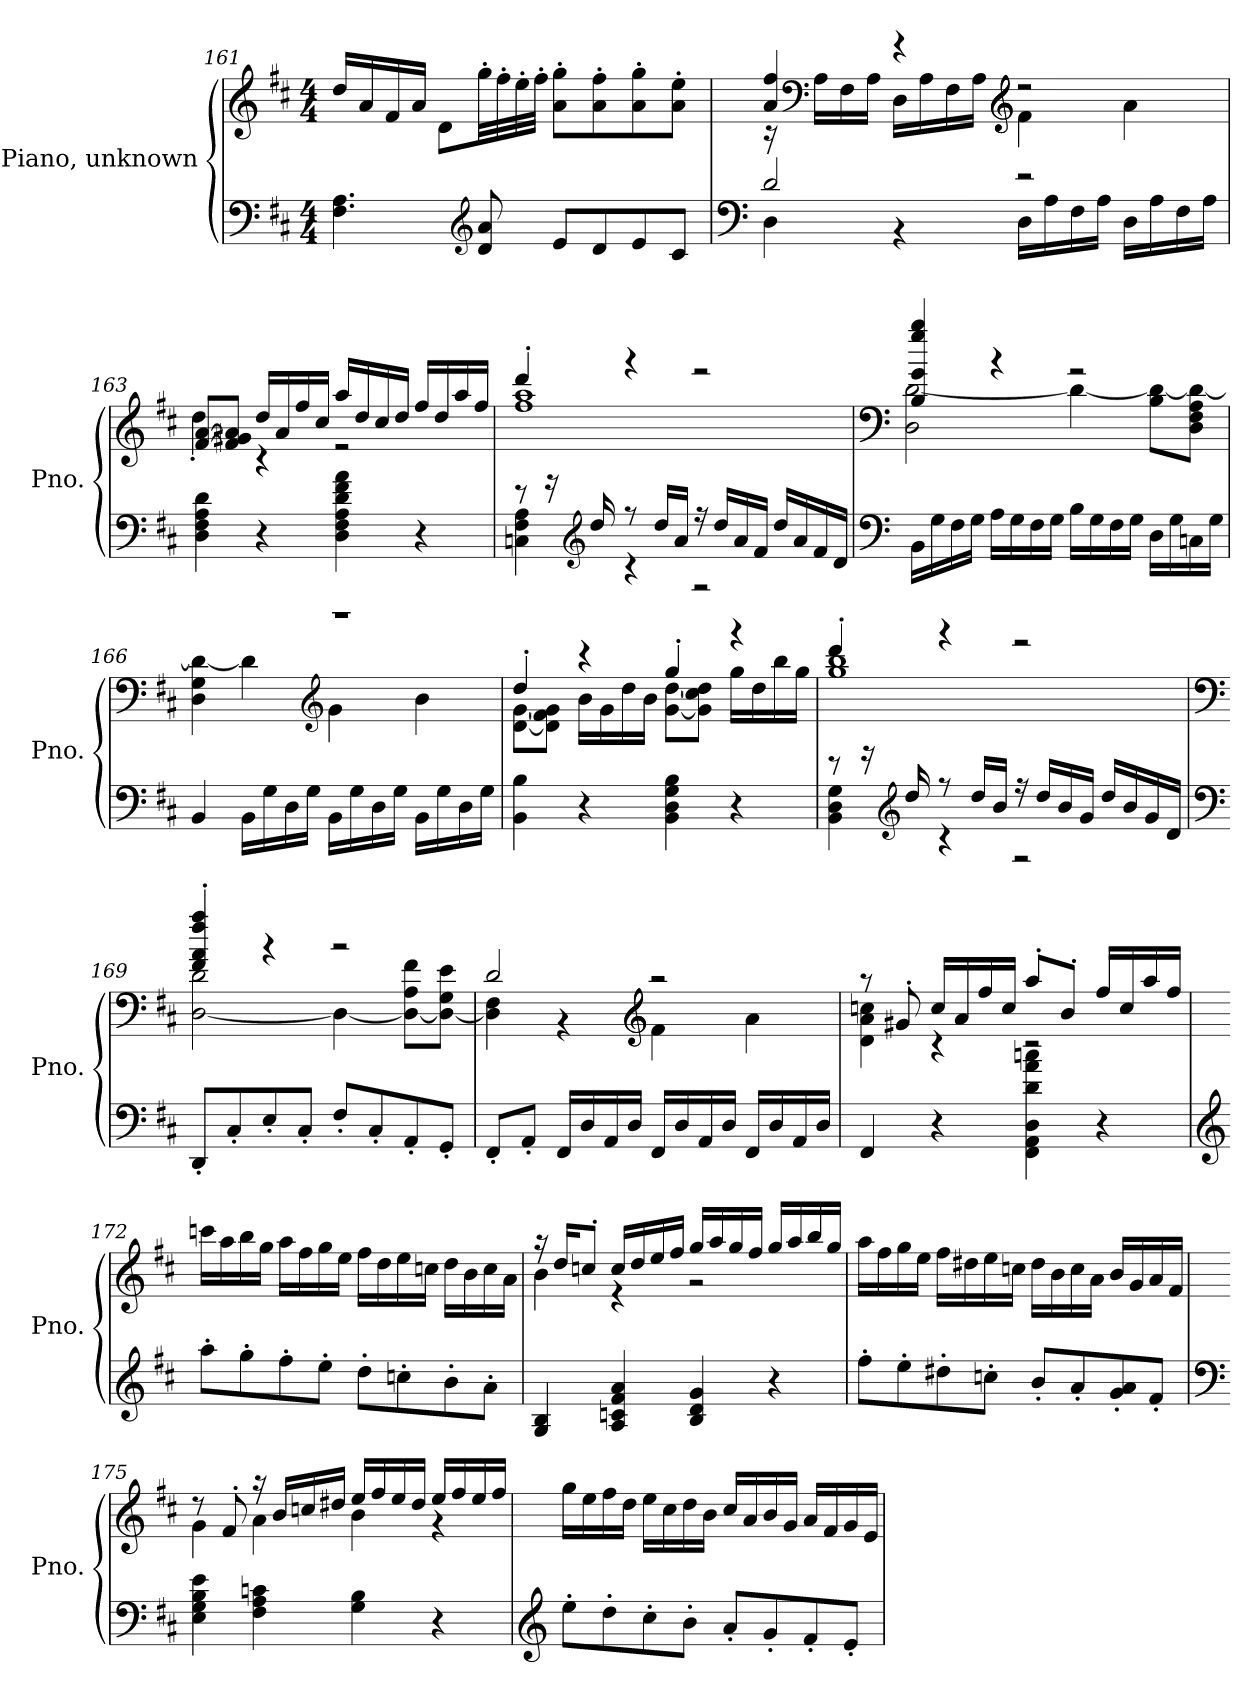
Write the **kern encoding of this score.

**kern	**kern
*part1	*part1
*staff2	*staff1
*I"Piano, unknown	*
*I'Pno.	*
*clefF4	*clefG2
*k[f#c#]	*k[f#c#]
*M4/4	*M4/4
=161	=161
4.F#\ 4.A\	16dd/LL
.	16a/
.	16f#/
.	16a/JJ
.	8d\L
*clefG2	*
8d/ 8a/	32gg'\LL
.	32ff#'\
.	32ee'\
.	32ff#'\JJJ
8e/L	8a\' 8gg\'L
8d/	8a\' 8ff#\'
8e/	8a\' 8gg\'
8c#/J	8a\' 8ee\'J
!!LO:LB:g=z
=162	=162
*clefF4	*
*^	*^
2d/	4D\	4a/ 4ff#/	16r
*	*	*clefF4	*
.	.	.	16A\LL
.	.	.	16F#\
.	.	.	16A\JJ
.	4r	4r	16D\LL
.	.	.	16A\
.	.	.	16F#\
.	.	.	16A\JJ
*	*	*clefG2	*
2r	16D\LL	2r	4f#\
.	16A\	.	.
.	16F#\	.	.
.	16A\JJ	.	.
.	16D\LL	.	4a\
.	16A\	.	.
.	16F#\	.	.
.	16A\JJ	.	.
*v	*v	*	*
=163	=163	=163
4D\ 4F#\ 4A\ 4d\	[8f#/ [8a/L	4dd'\
.	8f#/] 8g#X/ 8a/]J	.
4r	16dd/LL	4r
.	16a/	.
.	16ff#/	.
.	16cc#/JJ	.
4D\ 4F#\ 4A\ 4d\ 4f#\ 4a\	16aa/LL	2r
.	16dd/	.
.	16cc#/	.
.	16dd/JJ	.
4r	16ff#/LL	.
.	16dd/	.
.	16aa/	.
.	16ff#/JJ	.
!!LO:LB:g=z	!!
=164	=164	=164
*^	*	*
8r	4Cn\ 4F#\ 4A\	4ddd'/	1ff# 1aa
16r	.	.	.
*clefG2	*	*	*
16dd/	.	.	.
8r	4r	4r	.
16dd/LL	.	.	.
16a/JJ	.	.	.
16r	2r	2r	.
16dd/LL	.	.	.
16a/	.	.	.
16f#/JJ	.	.	.
16dd/LL	.	.	.
16a/	.	.	.
16f#/	.	.	.
16d/JJ	.	.	.
*v	*v	*	*
=165	=165	=165
*clefF4	*clefF4	*
16BB\LL	4B/ 4g/ 4gg/ 4bb/	2D\ [2d\
16G\	.	.
16F#\	.	.
16G\JJ	.	.
16A\LL	4r	.
16G\	.	.
16F#\	.	.
16G\JJ	.	.
16B\LL	2r	4d\_
16G\	.	.
16F#\	.	.
16G\JJ	.	.
16D\LL	.	8B\ 8d\_L
16G\	.	.
16Cn\	.	8D\ 8F#\ 8A\ 8d\_J
16G\JJ	.	.
!!LO:LB:g=z	!!
=166	=166	=166
4BB/	1r	4D\ 4G\ 4d\_
16BB\LL	.	4d\]
16G\	.	.
16D\	.	.
16G\JJ	.	.
*	*clefG2	*
16BB\LL	.	4g\
16G\	.	.
16D\	.	.
16G\JJ	.	.
16BB\LL	.	4b\
16G\	.	.
16D\	.	.
16G\JJ	.	.
=167	=167	=167
4BB\ 4B\	4dd'/	[8d\ [8g\L
.	.	8d\] 8f#\ 8g\]J
4r	4r	16b\LL
.	.	16g\
.	.	16dd\
.	.	16b\JJ
4BB\ 4D\ 4G\ 4B\	4gg'/	[8g\ [8dd\L
.	.	8g\] 8cc#\ 8dd\]J
4r	4r	16gg\LL
.	.	16dd\
.	.	16bb\
.	.	16gg\JJ
=168	=168	=168
*^	*	*
8r	4BB\ 4D\ 4G\	4ddd'/	1gg 1bb
16r	.	.	.
*clefG2	*	*	*
16dd/	.	.	.
8r	4r	4r	.
16dd/LL	.	.	.
16b/JJ	.	.	.
16r	2r	2r	.
16dd/LL	.	.	.
16b/	.	.	.
16g/JJ	.	.	.
16dd/LL	.	.	.
16b/	.	.	.
16g/	.	.	.
16d/JJ	.	.	.
*v	*v	*	*
!!LO:LB:g=z	!!
=169	=169	=169
*clefF4	*clefF4	*
8DD'/L	4f#/' 4a/' 4ff#/' 4aa/'	[2D\ 2d\
8C#'/	.	.
8E'/	4r	.
8C#'/J	.	.
8F#'/L	2r	4D\_
8C#'/	.	.
8AA'/	.	8D\_ 8A\ 8f#\L
8GG'/J	.	8D\_ 8G\ 8e\J
=170	=170	=170
8FF#'/L	2d/	4D\] 4F#\
8AA'/J	.	.
16FF#/LL	.	4r
16D/	.	.
16AA/	.	.
16D/JJ	.	.
*	*clefG2	*
16FF#/LL	2r	4f#\
16D/	.	.
16AA/	.	.
16D/JJ	.	.
16FF#/LL	.	4a\
16D/	.	.
16AA/	.	.
16D/JJ	.	.
=171	=171	=171
4FF#/	8r	4d\ 4a\ 4ccn\
.	8g#X'/	.
4r	16cc/LL	4r
.	16a/	.
.	16ff#/	.
.	16cc/JJ	.
4FF#\ 4AA\ 4D\ 4d\ 4a\ 4ccn\	8aa'/L	2r
.	8b'/J	.
4r	16ff#/LL	.
.	16cc/	.
.	16aa/	.
.	16ff#/JJ	.
*	*v	*v
!!LO:PB:g=z
=172	=172
*clefG2	*
8aa'\L	16cccn\LL
.	16aa\
8gg'\	16bb\
.	16gg\JJ
8ff#'\	16aa\LL
.	16ff#\
8ee'\J	16gg\
.	16ee\JJ
8dd'\L	16ff#\LL
.	16dd\
8ccn'\	16ee\
.	16ccn\JJ
8b'\	16dd\LL
.	16b\
8a'\J	16cc\
.	16a\JJ
=173	=173
*	*^
4G/ 4B/	16r	4b\
.	16dd/KL	.
.	8ccn'/J	.
4A/ 4cn/ 4f#/ 4a/	16cc/LL	4r
.	16dd/	.
.	16ee/	.
.	16ff#/JJ	.
4B/ 4d/ 4g/	16gg/LL	2r
.	16aa/	.
.	16gg/	.
.	16ff#/JJ	.
4r	16gg/LL	.
.	16aa/	.
.	16bb/	.
.	16gg/JJ	.
*	*v	*v
!!LO:LB:g=z
=174	=174
8ff#'\L	16aa\LL
.	16ff#\
8ee'\	16gg\
.	16ee\JJ
8dd#X'\	16ff#\LL
.	16dd#X\
8ccn'\J	16ee\
.	16ccn\JJ
8b'/L	16dd#\LL
.	16b\
8a'/	16cc\
.	16a\JJ
8g/' 8a/'	16b/LL
.	16g/
8f#'/J	16a/
.	16f#/JJ
=175	=175
*clefF4	*
*	*^
4E\ 4G\ 4B\ 4e\	8r	4g\
.	8f#'/	.
4F#\ 4A\ 4cn\	16r	4a\
.	16b/LL	.
.	16ccn/	.
.	16dd#X/JJ	.
4G\ 4B\	16ee/LL	4b\
.	16ff#/	.
.	16ee/	.
.	16dd#/JJ	.
4r	16ee/LL	4r
.	16ff#/	.
.	16ee/	.
.	16ff#/JJ	.
*	*v	*v
!!LO:LB:g=z
=176	=176
*clefG2	*
8ee'\L	16gg\LL
.	16ee\
8dd'\	16ff#\
.	16dd\JJ
8cc#'\	16ee\LL
.	16cc#\
8b'\J	16dd\
.	16b\JJ
8a'/L	16cc#/LL
.	16a/
8g'/	16b/
.	16g/JJ
8f#'/	16a/LL
.	16f#/
8e'/J	16g/
.	16e/JJ
=	=
*-	*-
